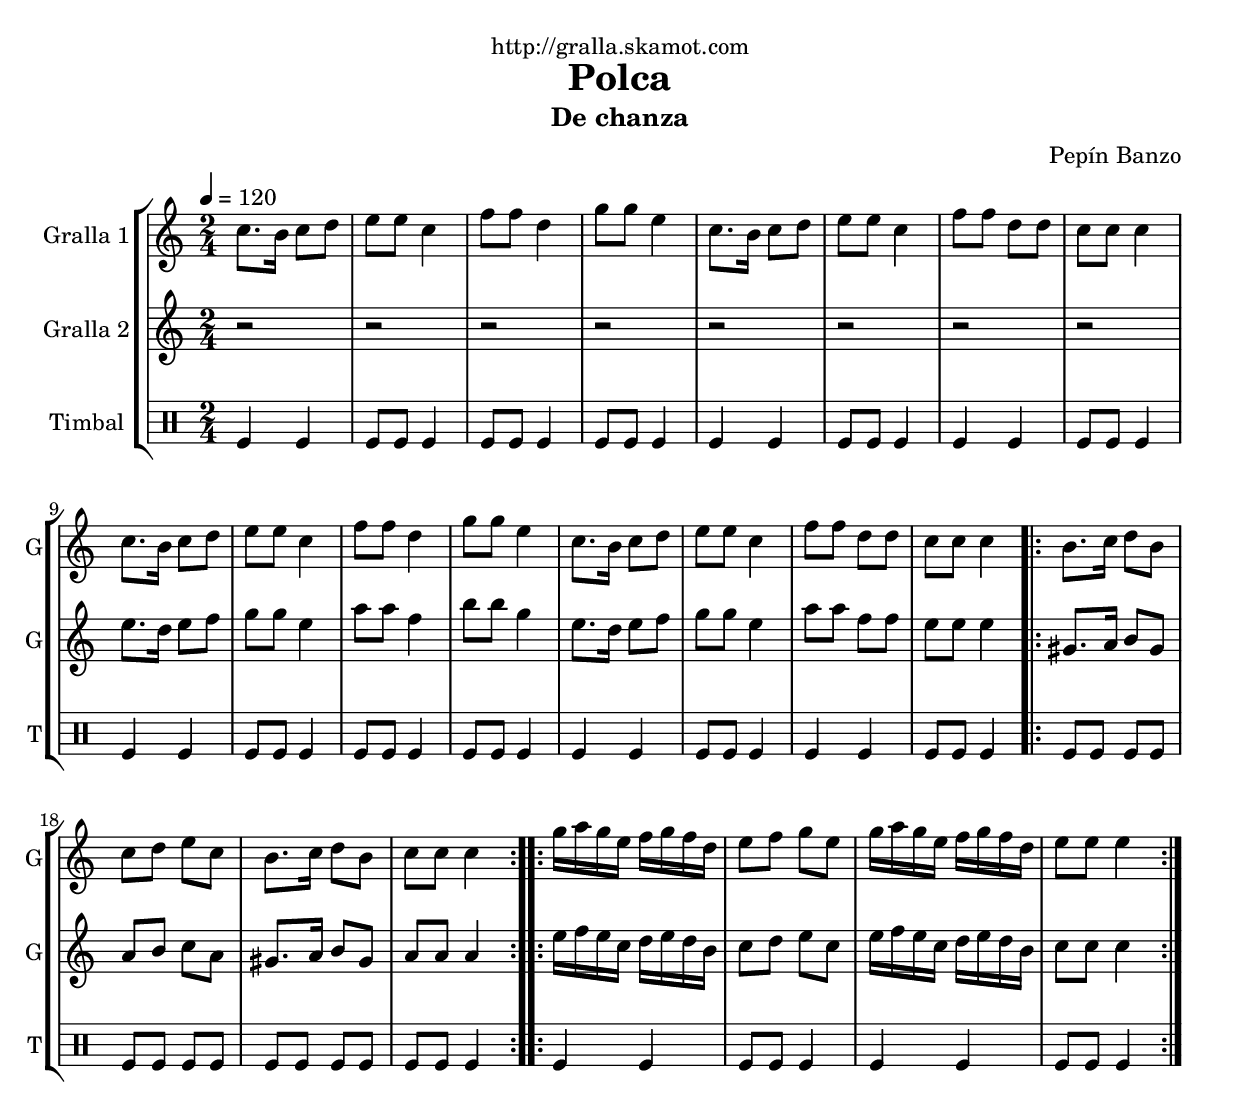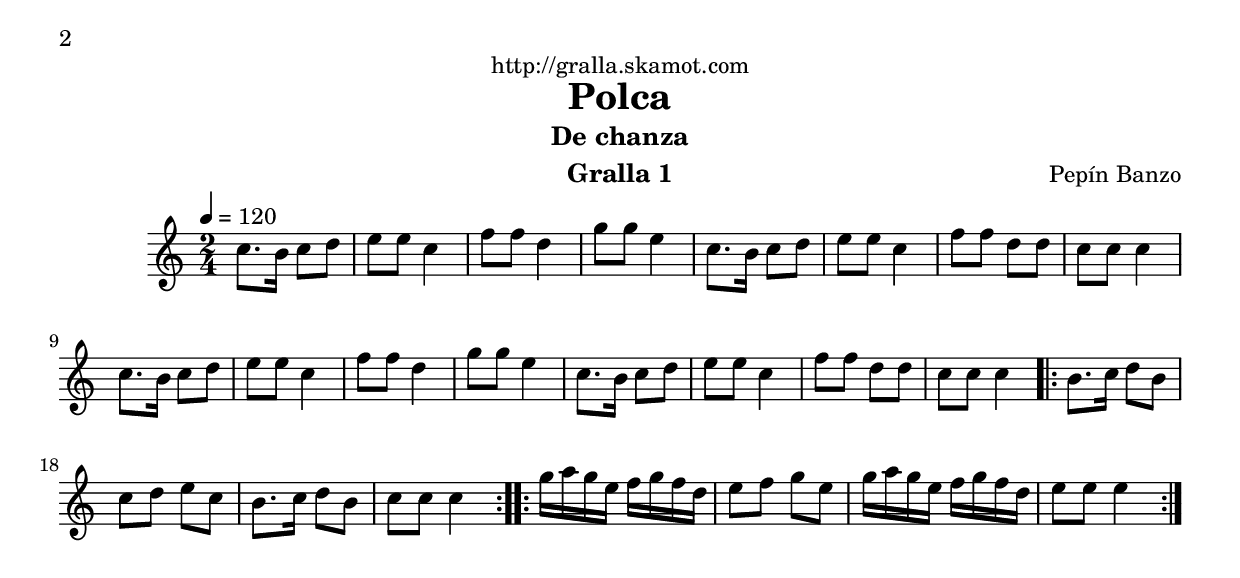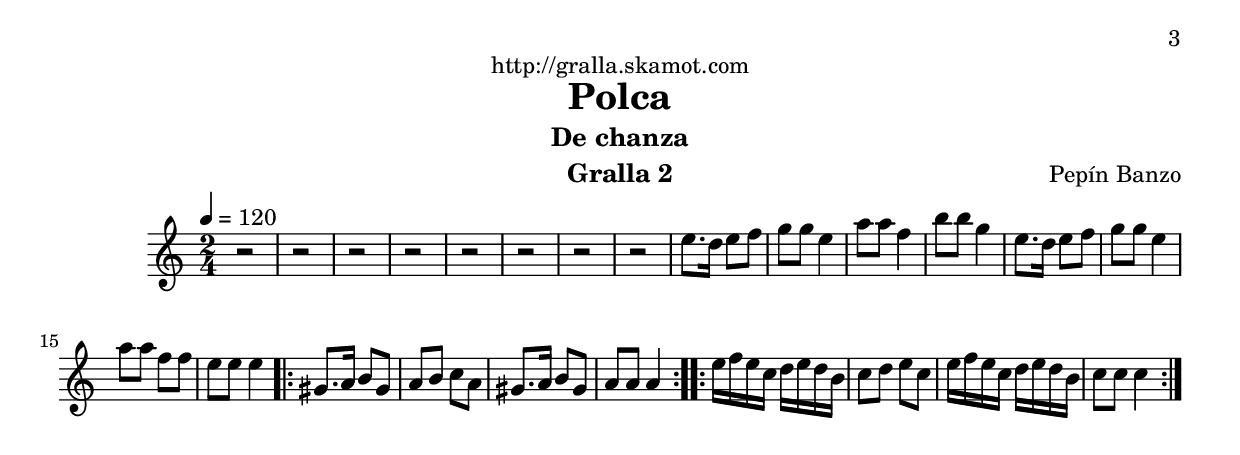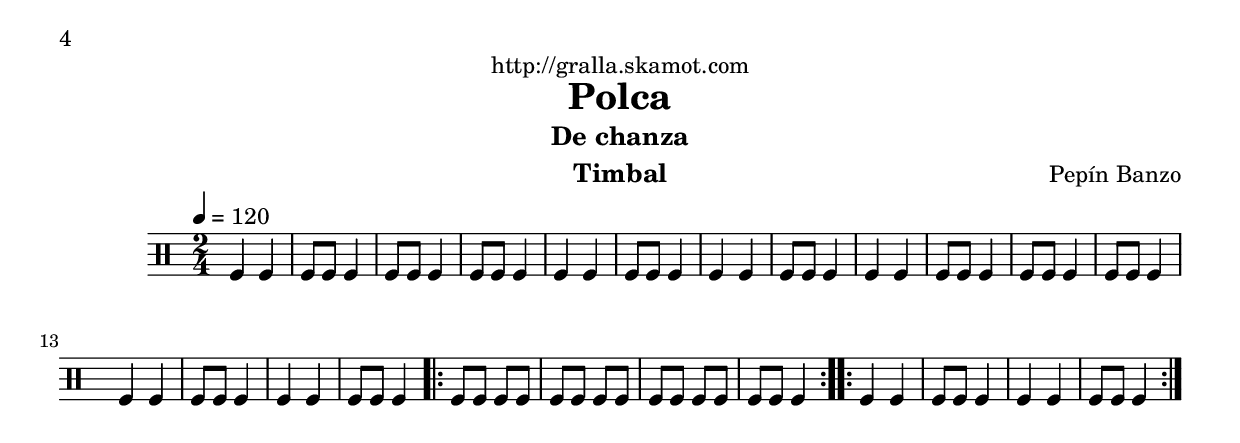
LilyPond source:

\version "2.16.2"

\header {
  dedication="http://gralla.skamot.com"
  title="Polca"
  subtitle="De chanza"
  subsubtitle=""
  poet=""
  meter=""
  piece=""
  composer="Pepín Banzo"
  arranger=""
  opus=""
  instrument=""
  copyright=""
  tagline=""
}

liniaroAa =
\relative c''
{
  \tempo 4=120
  \clef treble
  \key c \major
  \time 2/4
  c8. b16 c8 d  |
  e8 e c4  |
  f8 f d4  |
  g8 g e4  |
  %05
  c8. b16 c8 d  |
  e8 e c4  |
  f8 f d d  |
  c8 c c4  |
  c8. b16 c8 d  |
  %10
  e8 e c4  |
  f8 f d4  |
  g8 g e4  |
  c8. b16 c8 d  |
  e8 e c4  |
  %15
  f8 f d d  |
  c8 c c4  |
  \repeat volta 2 { b8. c16 d8 b  |
  c8 d e c  |
  b8. c16 d8 b  |
  %20
  c8 c c4  | }
  \repeat volta 2 { g'16 a g e f g f d  |
  e8 f g e  |
  g16 a g e f g f d  |
  e8 e e4  | }
}

liniaroAb =
\relative e''
{
  \tempo 4=120
  \clef treble
  \key c \major
  \time 2/4
  r2  |
  r2  |
  r2  |
  r2  |
  %05
  r2  |
  r2  |
  r2  |
  r2  |
  e8. d16 e8 f  |
  %10
  g8 g e4  |
  a8 a f4  |
  b8 b g4  |
  e8. d16 e8 f  |
  g8 g e4  |
  %15
  a8 a f f  |
  e8 e e4  |
  \repeat volta 2 { gis,8. a16 b8 gis  |
  a8 b c a  |
  gis8. a16 b8 gis  |
  %20
  a8 a a4  | }
  \repeat volta 2 { e'16 f e c d e d b  |
  c8 d e c  |
  e16 f e c d e d b  |
  c8 c c4  | }
}

liniaroAc =
\drummode
{
  \tempo 4=120
  \time 2/4
  tomfl4 tomfl  |
  tomfl8 tomfl tomfl4  |
  tomfl8 tomfl tomfl4  |
  tomfl8 tomfl tomfl4  |
  %05
  tomfl4 tomfl  |
  tomfl8 tomfl tomfl4  |
  tomfl4 tomfl  |
  tomfl8 tomfl tomfl4  |
  tomfl4 tomfl  |
  %10
  tomfl8 tomfl tomfl4  |
  tomfl8 tomfl tomfl4  |
  tomfl8 tomfl tomfl4  |
  tomfl4 tomfl  |
  tomfl8 tomfl tomfl4  |
  %15
  tomfl4 tomfl  |
  tomfl8 tomfl tomfl4  |
  \repeat volta 2 { tomfl8 tomfl tomfl tomfl  |
  tomfl8 tomfl tomfl tomfl  |
  tomfl8 tomfl tomfl tomfl  |
  %20
  tomfl8 tomfl tomfl4  | }
  \repeat volta 2 { tomfl4 tomfl  |
  tomfl8 tomfl tomfl4  |
  tomfl4 tomfl  |
  tomfl8 tomfl tomfl4  | }
}

\bookpart {
  \score {
    \new StaffGroup {
      \override Score.RehearsalMark #'self-alignment-X = #LEFT
      <<
        \new Staff \with {instrumentName = #"Gralla 1" shortInstrumentName = #"G"} \liniaroAa
        \new Staff \with {instrumentName = #"Gralla 2" shortInstrumentName = #"G"} \liniaroAb
        \new DrumStaff \with {instrumentName = #"Timbal" shortInstrumentName = #"T"} \liniaroAc
      >>
    }
    \layout {}
  }
  \score { \unfoldRepeats
    \new StaffGroup {
      \override Score.RehearsalMark #'self-alignment-X = #LEFT
      <<
        \new Staff \with {instrumentName = #"Gralla 1" shortInstrumentName = #"G"} \liniaroAa
        \new Staff \with {instrumentName = #"Gralla 2" shortInstrumentName = #"G"} \liniaroAb
        \new DrumStaff \with {instrumentName = #"Timbal" shortInstrumentName = #"T"} \liniaroAc
      >>
    }
    \midi {
      \set Staff.midiInstrument = "oboe"
      \set DrumStaff.midiInstrument = "drums"
    }
  }
}

\bookpart {
  \header {instrument="Gralla 1"}
  \score {
    \new StaffGroup {
      \override Score.RehearsalMark #'self-alignment-X = #LEFT
      <<
        \new Staff \liniaroAa
      >>
    }
    \layout {}
  }
  \score { \unfoldRepeats
    \new StaffGroup {
      \override Score.RehearsalMark #'self-alignment-X = #LEFT
      <<
        \new Staff \liniaroAa
      >>
    }
    \midi {
      \set Staff.midiInstrument = "oboe"
      \set DrumStaff.midiInstrument = "drums"
    }
  }
}

\bookpart {
  \header {instrument="Gralla 2"}
  \score {
    \new StaffGroup {
      \override Score.RehearsalMark #'self-alignment-X = #LEFT
      <<
        \new Staff \liniaroAb
      >>
    }
    \layout {}
  }
  \score { \unfoldRepeats
    \new StaffGroup {
      \override Score.RehearsalMark #'self-alignment-X = #LEFT
      <<
        \new Staff \liniaroAb
      >>
    }
    \midi {
      \set Staff.midiInstrument = "oboe"
      \set DrumStaff.midiInstrument = "drums"
    }
  }
}

\bookpart {
  \header {instrument="Timbal"}
  \score {
    \new StaffGroup {
      \override Score.RehearsalMark #'self-alignment-X = #LEFT
      <<
        \new DrumStaff \liniaroAc
      >>
    }
    \layout {}
  }
  \score { \unfoldRepeats
    \new StaffGroup {
      \override Score.RehearsalMark #'self-alignment-X = #LEFT
      <<
        \new DrumStaff \liniaroAc
      >>
    }
    \midi {
      \set Staff.midiInstrument = "oboe"
      \set DrumStaff.midiInstrument = "drums"
    }
  }
}

